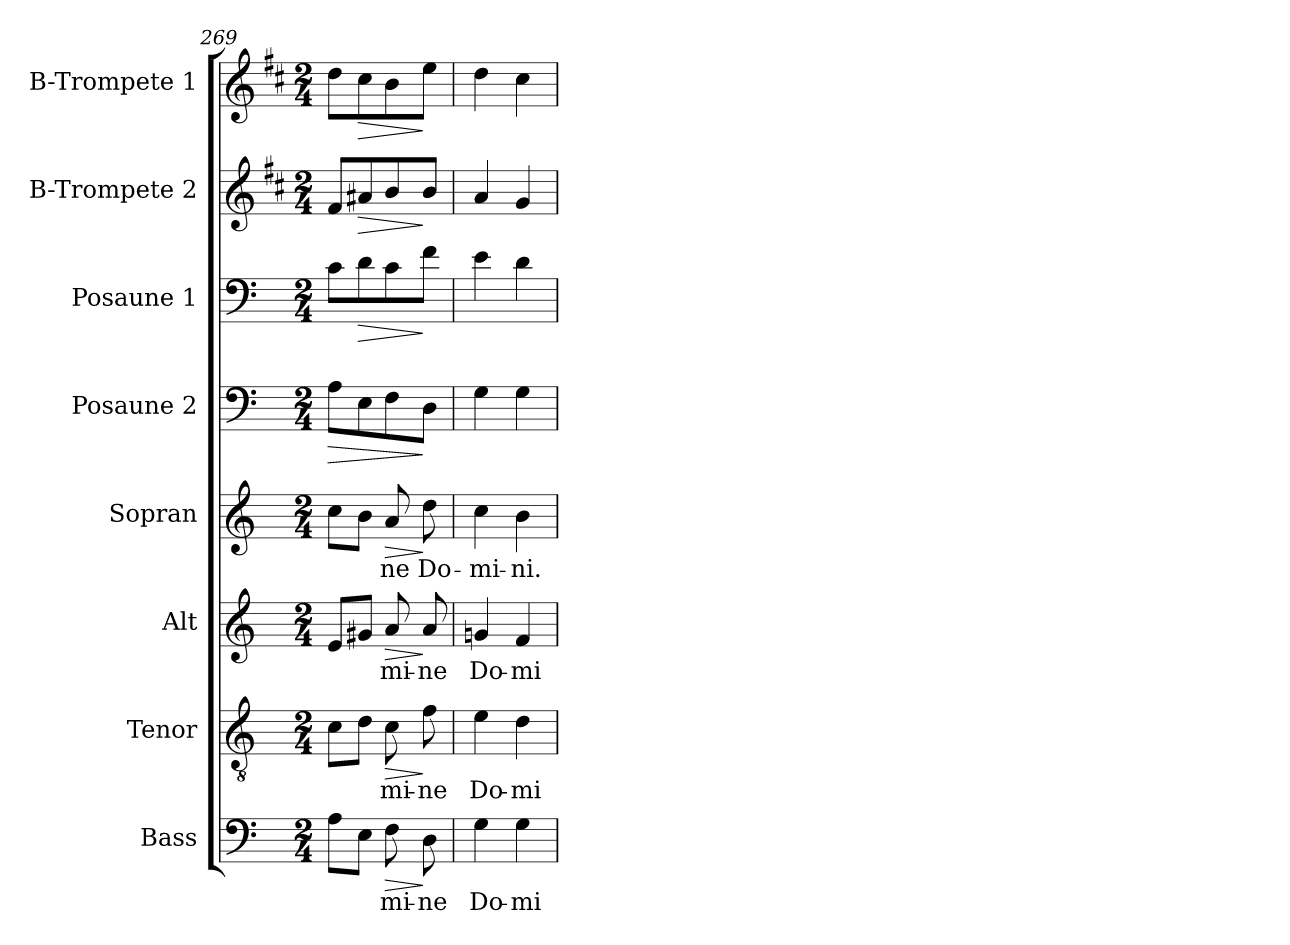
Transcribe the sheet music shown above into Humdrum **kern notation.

**kern	**text	**dynam	**kern	**text	**dynam	**kern	**text	**dynam	**kern	**text	**dynam	**kern	**dynam	**kern	**dynam	**kern	**dynam	**kern	**dynam
*part8	*part8	*part8	*part7	*part7	*part7	*part6	*part6	*part6	*part5	*part5	*part5	*part4	*part4	*part3	*part3	*part2	*part2	*part1	*part1
*staff8	*staff8	*staff8	*staff7	*staff7	*staff7	*staff6	*staff6	*staff6	*staff5	*staff5	*staff5	*staff4	*staff4	*staff3	*staff3	*staff2	*staff2	*staff1	*staff1
*I"Bass	*	*	*I"Tenor	*	*	*I"Alt	*	*	*I"Sopran	*	*	*I"Posaune 2	*	*I"Posaune 1	*	*I"B-Trompete 2	*	*I"B-Trompete 1	*
*I'B.	*	*	*I'T.	*	*	*I'A.	*	*	*I'S.	*	*	*I'Pos. 2	*	*I'Pos. 1	*	*I'B Trp. 2	*	*I'B Trp. 1	*
*clefF4	*	*	*clefGv2	*	*	*clefG2	*	*	*clefG2	*	*	*clefF4	*	*clefF4	*	*clefG2	*	*clefG2	*
*	*	*	*	*	*	*	*	*	*	*	*	*	*	*	*	*ITrd1c2	*	*ITrd1c2	*
*k[]	*	*	*k[]	*	*	*k[]	*	*	*k[]	*	*	*k[]	*	*k[]	*	*k[]	*	*k[]	*
*C:	*	*	*C:	*	*	*C:	*	*	*C:	*	*	*C:	*	*C:	*	*C:	*	*C:	*
*M2/4	*	*	*M2/4	*	*	*M2/4	*	*	*M2/4	*	*	*M2/4	*	*M2/4	*	*M2/4	*	*M2/4	*
=269	=269	=269	=269	=269	=269	=269	=269	=269	=269	=269	=269	=269	=269	=269	=269	=269	=269	=269	=269
!	!	!	!	!	!	!	!	!	!	!	!	!	!LO:HP:b	!	!	!	!	!	!
8A\L	.	.	8c\L	.	.	8e/L	.	.	8cc\L	.	.	8A\L	>	8c\L	.	8e/L	.	8cc\L	.
!	!	!	!	!	!	!	!	!	!	!	!	!	!	!	!LO:HP:b	!	!LO:HP:b	!	!LO:HP:b
8E\J	.	.	8d\J	.	.	8g#X/J	.	.	8b\J	.	.	8E\	.	8d\	>	8g#X/	>	8b\	>
!	!LO:LY:b	!LO:HP:b	!	!LO:LY:b	!LO:HP:b	!	!LO:LY:b	!LO:HP:b	!	!LO:LY:b	!LO:HP:b	!	!	!	!	!	!	!	!
8F\	-mi-	>	8c\	-mi-	>	8a/	-mi-	>	8a/	-ne	>	8F\	.	8c\	.	8a/	.	8a\	.
!	!LO:LY:b	!	!	!LO:LY:b	!	!	!LO:LY:b	!	!	!LO:LY:b	!	!	!	!	!	!	!	!	!
8D\	-ne	]	8f\	-ne	]	8a/	-ne	]	8dd\	Do-	]	8D\J	]	8f\J	]	8a/J	]	8dd\J	]
=270	=270	=270	=270	=270	=270	=270	=270	=270	=270	=270	=270	=270	=270	=270	=270	=270	=270	=270	=270
!	!LO:LY:b	!	!	!LO:LY:b	!	!	!LO:LY:b	!	!	!LO:LY:b	!	!	!	!	!	!	!	!	!
4G\	Do-	.	4e\	Do-	.	4gn/	Do-	.	4cc\	-mi-	.	4G\	.	4e\	.	4g/	.	4cc\	.
!	!LO:LY:b	!	!	!LO:LY:b	!	!	!LO:LY:b	!	!	!LO:LY:b	!	!	!	!	!	!	!	!	!
4G\	-mi-	.	4d\	-mi-	.	4f/	-mi-	.	4b\	-ni.	.	4G\	.	4d\	.	4f/	.	4b\	.
=	=	=	=	=	=	=	=	=	=	=	=	=	=	=	=	=	=	=	=
*-	*-	*-	*-	*-	*-	*-	*-	*-	*-	*-	*-	*-	*-	*-	*-	*-	*-	*-	*-
